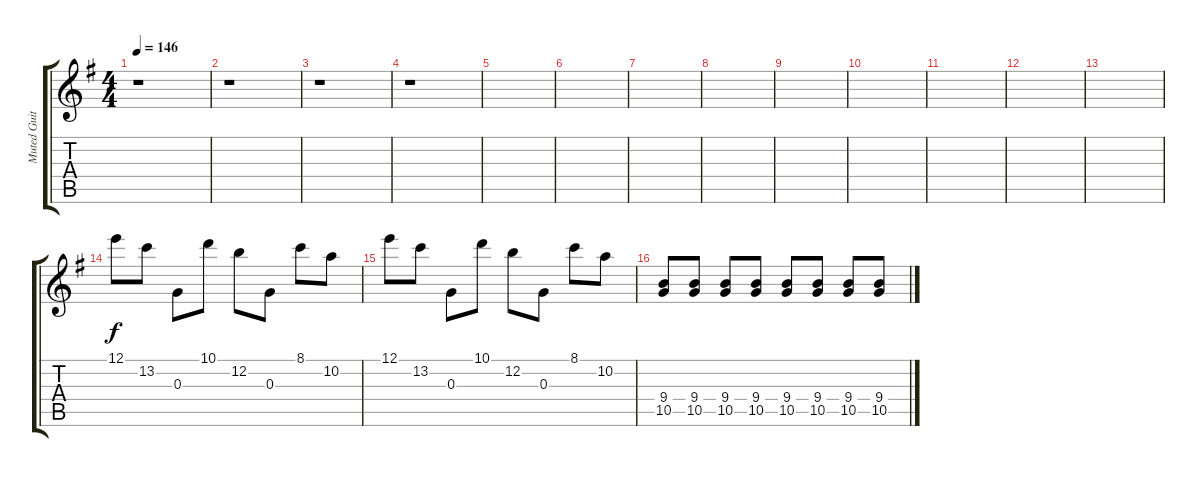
\track ("Muted Guitar" "Muted Guit") {instrument electricguitarmuted}
\staff {score tabs}
\tuning (E4 B3 G3 D3 A2 E2) {hide}
\ts (4 4)
\tempo 146
\clef g2
\ks g
r.1{dy f} |
r.1 |
r.1 |
r.1 |
|
|
|
|
|
|
|
|
|
12.1.8 13.2.8 0.3.8 10.1.8 12.2.8 0.3.8 8.1.8 10.2.8 |
12.1.8 13.2.8 0.3.8 10.1.8 12.2.8 0.3.8 8.1.8 10.2.8 |
(9.4 10.5).8 (9.4 10.5).8 (9.4 10.5).8 (9.4 10.5).8 (9.4 10.5).8 (9.4 10.5).8 (9.4 10.5).8 (9.4 10.5).8
